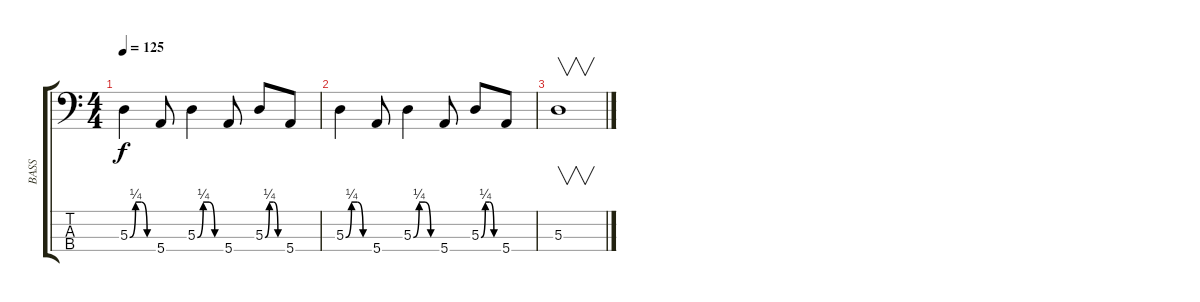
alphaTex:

\track ("BASS" "BASS") {instrument electricbassfinger}
\staff {score tabs}
\tuning (G2 D2 A1 E1) {hide}
\ts (4 4)
\tempo 125
\clef f4
\ks c
5.3{be (custom 0 0 15 1 30 1 45 0 60 0)}.4{dy f} 5.4.8 5.3{be (custom 0 0 15 1 30 1 45 0 60 0)}.4 5.4.8 5.3{be (custom 0 0 15 1 30 1 45 0 60 0)}.8 5.4.8 |
5.3{be (custom 0 0 15 1 30 1 45 0 60 0)}.4 5.4.8 5.3{be (custom 0 0 15 1 30 1 45 0 60 0)}.4 5.4.8 5.3{be (custom 0 0 15 1 30 1 45 0 60 0)}.8 5.4.8 |
5.3.1{v}
